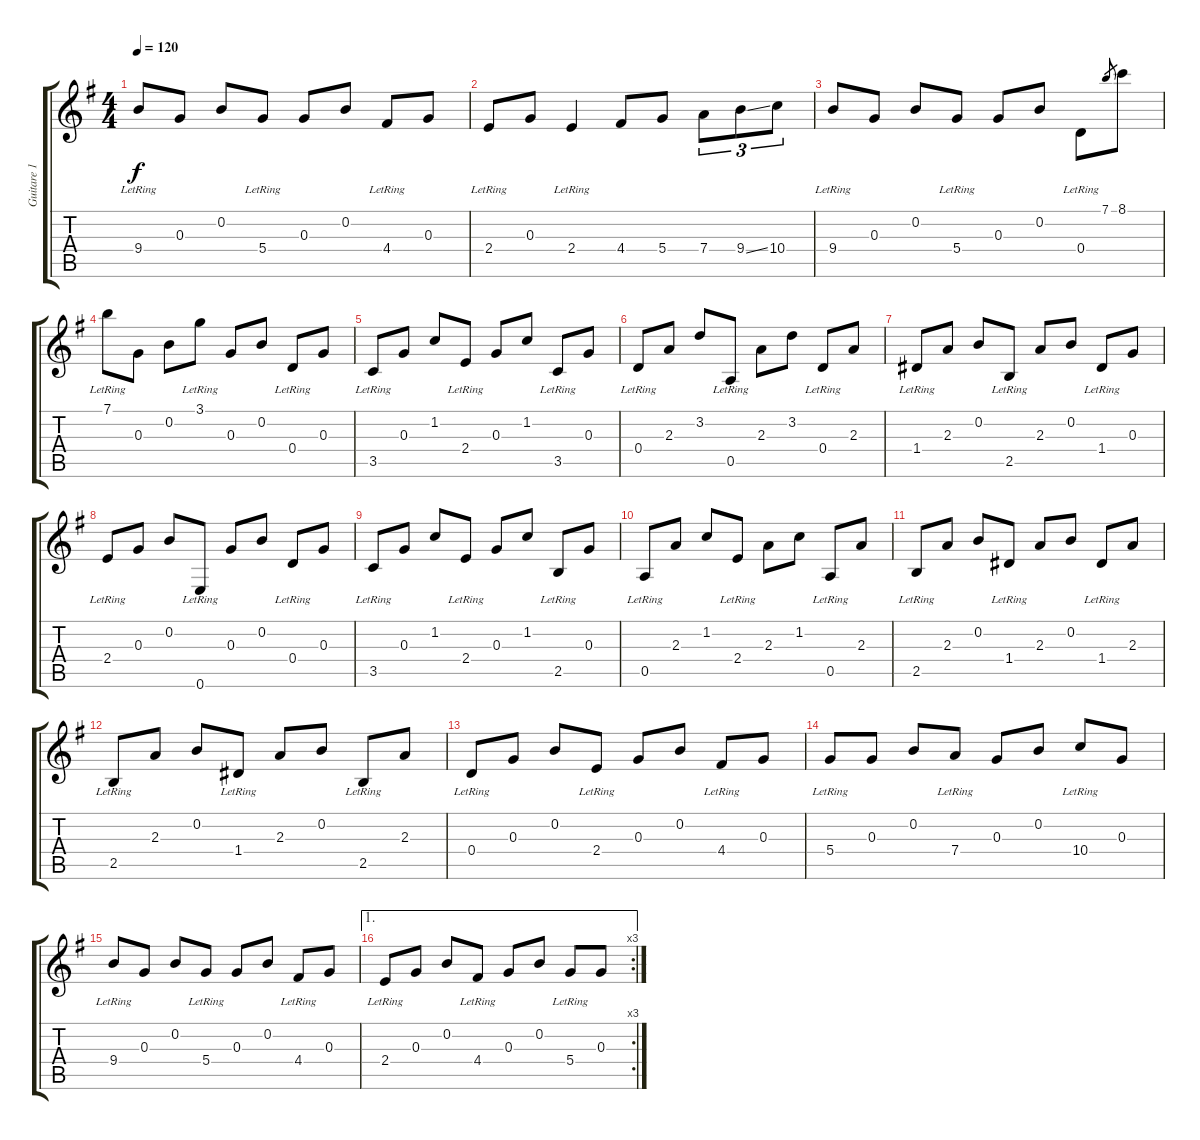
\track ("Guitare 1" "Guitare 1") {instrument acousticguitarnylon}
\staff {score tabs}
\tuning (E4 B3 G3 D3 A2 E2) {hide}
\ts (4 4)
\tempo 120
\clef g2
\ks g
9.4{lr}.8{dy f} 0.3.8 0.2.8 5.4{lr}.8 0.3.8 0.2.8 4.4{lr}.8 0.3.8 |
2.4{lr}.8 0.3.8 2.4{lr}.4 4.4.8 5.4.8 7.4.8{tu (3 2)} 9.4{ss}.8{tu (3 2)} 10.4.8{tu (3 2)} |
9.4{lr}.8 0.3.8 0.2.8 5.4{lr}.8 0.3.8 0.2.8 0.4{lr}.8 7.1.8{gr} 8.1.8 |
7.1{lr}.8 0.3.8 0.2.8 3.1{lr}.8 0.3.8 0.2.8 0.4{lr}.8 0.3.8 |
3.5{lr}.8 0.3.8 1.2.8 2.4{lr}.8 0.3.8 1.2.8 3.5{lr}.8 0.3.8 |
0.4{lr}.8 2.3.8 3.2.8 0.5{lr}.8 2.3.8 3.2.8 0.4{lr}.8 2.3.8 |
1.4{lr}.8 2.3.8 0.2.8 2.5{lr}.8 2.3.8 0.2.8 1.4{lr}.8 0.3.8 |
2.4{lr}.8 0.3.8 0.2.8 0.6{lr}.8 0.3.8 0.2.8 0.4{lr}.8 0.3.8 |
3.5{lr}.8 0.3.8 1.2.8 2.4{lr}.8 0.3.8 1.2.8 2.5{lr}.8 0.3.8 |
0.5{lr}.8 2.3.8 1.2.8 2.4{lr}.8 2.3.8 1.2.8 0.5{lr}.8 2.3.8 |
2.5{lr}.8 2.3.8 0.2.8 1.4{lr}.8 2.3.8 0.2.8 1.4{lr}.8 2.3.8 |
2.5{lr}.8 2.3.8 0.2.8 1.4{lr}.8 2.3.8 0.2.8 2.5{lr}.8 2.3.8 |
0.4{lr}.8 0.3.8 0.2.8 2.4{lr}.8 0.3.8 0.2.8 4.4{lr}.8 0.3.8 |
5.4{lr}.8 0.3.8 0.2.8 7.4{lr}.8 0.3.8 0.2.8 10.4{lr}.8 0.3.8 |
9.4{lr}.8 0.3.8 0.2.8 5.4{lr}.8 0.3.8 0.2.8 4.4{lr}.8 0.3.8 |
\ae 1
\rc 3
2.4{lr}.8 0.3.8 0.2.8 4.4{lr}.8 0.3.8 0.2.8 5.4{lr}.8 0.3.8
